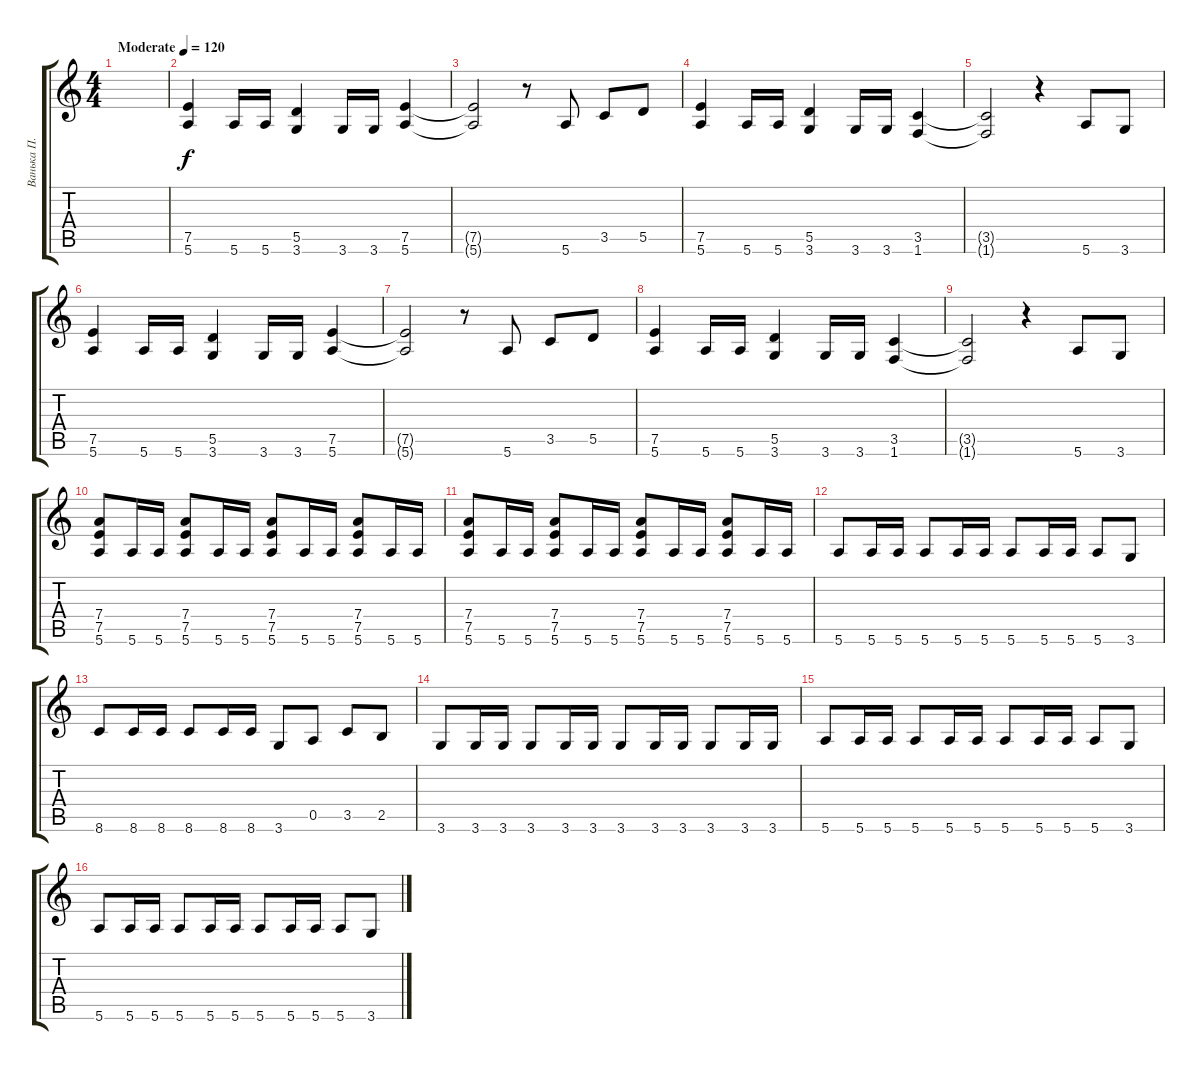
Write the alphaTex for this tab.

\track ("Ванька П." "Ванька П.") {instrument distortionguitar}
\staff {score tabs}
\tuning (E4 B3 G3 D3 A2 E2) {hide}
\ts (4 4)
\tempo (120 "Moderate")
\clef g2
\ks c
|
(7.5 5.6).4 5.6.16 5.6.16 (5.5 3.6).4 3.6.16 3.6.16 (7.5 5.6).4 |
(7.5{t} 5.6{t}).2 r.8 5.6.8 3.5.8 5.5.8 |
(7.5 5.6).4 5.6.16 5.6.16 (5.5 3.6).4 3.6.16 3.6.16 (3.5 1.6).4 |
(3.5{t} 1.6{t}).2 r.4 5.6.8 3.6.8 |
(7.5 5.6).4 5.6.16 5.6.16 (5.5 3.6).4 3.6.16 3.6.16 (7.5 5.6).4 |
(7.5{t} 5.6{t}).2 r.8 5.6.8 3.5.8 5.5.8 |
(7.5 5.6).4 5.6.16 5.6.16 (5.5 3.6).4 3.6.16 3.6.16 (3.5 1.6).4 |
(3.5{t} 1.6{t}).2 r.4 5.6.8 3.6.8 |
(7.4 7.5 5.6).8 5.6.16 5.6.16 (7.4 7.5 5.6).8 5.6.16 5.6.16 (7.4 7.5 5.6).8 5.6.16 5.6.16 (7.4 7.5 5.6).8 5.6.16 5.6.16 |
(7.4 7.5 5.6).8 5.6.16 5.6.16 (7.4 7.5 5.6).8 5.6.16 5.6.16 (7.4 7.5 5.6).8 5.6.16 5.6.16 (7.4 7.5 5.6).8 5.6.16 5.6.16 |
5.6.8 5.6.16 5.6.16 5.6.8 5.6.16 5.6.16 5.6.8 5.6.16 5.6.16 5.6.8 3.6.8 |
8.6.8 8.6.16 8.6.16 8.6.8 8.6.16 8.6.16 3.6.8 0.5.8 3.5.8 2.5.8 |
3.6.8 3.6.16 3.6.16 3.6.8 3.6.16 3.6.16 3.6.8 3.6.16 3.6.16 3.6.8 3.6.16 3.6.16 |
5.6.8 5.6.16 5.6.16 5.6.8 5.6.16 5.6.16 5.6.8 5.6.16 5.6.16 5.6.8 3.6.8 |
5.6.8 5.6.16 5.6.16 5.6.8 5.6.16 5.6.16 5.6.8 5.6.16 5.6.16 5.6.8 3.6.8
